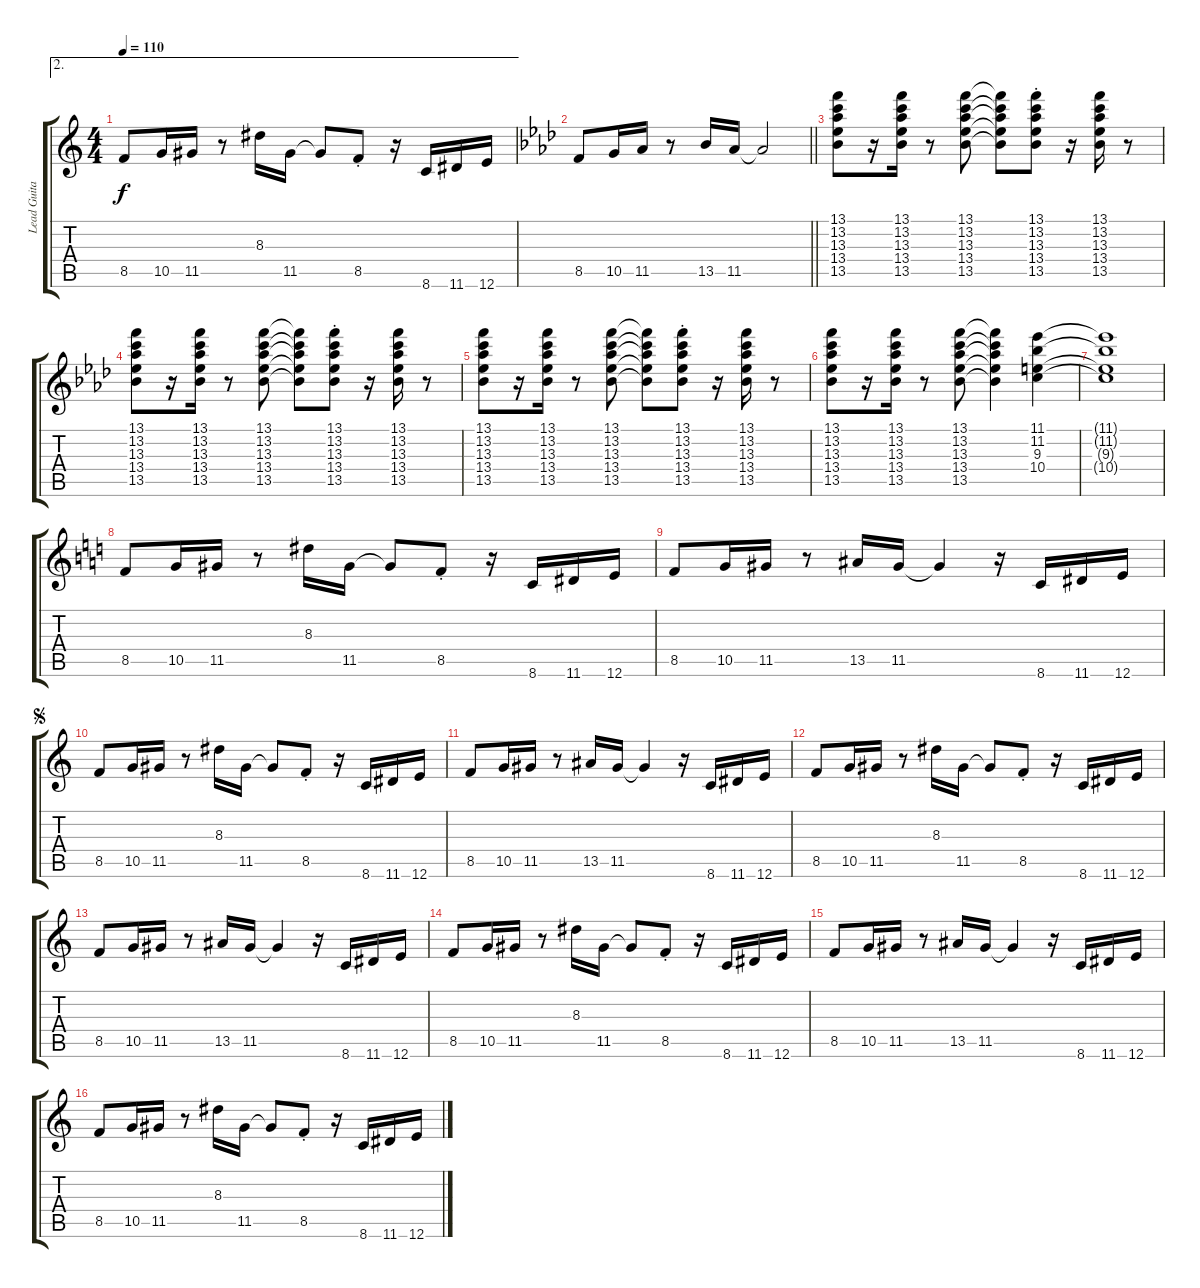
\track ("Lead Guitar" "Lead Guita") {instrument electricguitarclean}
\staff {score tabs}
\tuning (E4 B3 G3 D3 A2 E2) {hide}
\ae 2
\ts (4 4)
\tempo 110
\clef g2
\ks c
8.5.8{dy f} 10.5.16 11.5.16 r.8 8.3.16 11.5.16 11.5{t}.8 8.5{st}.8 r.16 8.6.16 11.6.16 12.6.16 |
\barLineRight lightlight
\ks ab
8.5.8 10.5.16 11.5.16 r.8 13.5.16 11.5.16 11.5{t}.2 |
(13.1 13.2 13.3 13.4 13.5).8 r.16 (13.1 13.2 13.3 13.4 13.5).16 r.8 (13.1 13.2 13.3 13.4 13.5).8 (13.1{t} 13.2{t} 13.3{t} 13.4{t} 13.5{t}).8 (13.1{st} 13.2{st} 13.3{st} 13.4{st} 13.5{st}).8 r.16 (13.1 13.2 13.3 13.4 13.5).16 r.8 |
(13.1 13.2 13.3 13.4 13.5).8 r.16 (13.1 13.2 13.3 13.4 13.5).16 r.8 (13.1 13.2 13.3 13.4 13.5).8 (13.1{t} 13.2{t} 13.3{t} 13.4{t} 13.5{t}).8 (13.1{st} 13.2{st} 13.3{st} 13.4{st} 13.5{st}).8 r.16 (13.1 13.2 13.3 13.4 13.5).16 r.8 |
(13.1 13.2 13.3 13.4 13.5).8 r.16 (13.1 13.2 13.3 13.4 13.5).16 r.8 (13.1 13.2 13.3 13.4 13.5).8 (13.1{t} 13.2{t} 13.3{t} 13.4{t} 13.5{t}).8 (13.1{st} 13.2{st} 13.3{st} 13.4{st} 13.5{st}).8 r.16 (13.1 13.2 13.3 13.4 13.5).16 r.8 |
(13.1 13.2 13.3 13.4 13.5).8 r.16 (13.1 13.2 13.3 13.4 13.5).16 r.8 (13.1 13.2 13.3 13.4 13.5).8 (13.1{t} 13.2{t} 13.3{t} 13.4{t} 13.5{t}).4 (11.1 11.2 9.3 10.4).4 |
(11.1{t} 11.2{t} 9.3{t} 10.4{t}).1 |
\ks c
8.5.8 10.5.16 11.5.16 r.8 8.3.16 11.5.16 11.5{t}.8 8.5{st}.8 r.16 8.6.16 11.6.16 12.6.16 |
8.5.8 10.5.16 11.5.16 r.8 13.5.16 11.5.16 11.5{t}.4 r.16 8.6.16 11.6.16 12.6.16 |
\jump segno
8.5.8 10.5.16 11.5.16 r.8 8.3.16 11.5.16 11.5{t}.8 8.5{st}.8 r.16 8.6.16 11.6.16 12.6.16 |
8.5.8 10.5.16 11.5.16 r.8 13.5.16 11.5.16 11.5{t}.4 r.16 8.6.16 11.6.16 12.6.16 |
8.5.8 10.5.16 11.5.16 r.8 8.3.16 11.5.16 11.5{t}.8 8.5{st}.8 r.16 8.6.16 11.6.16 12.6.16 |
8.5.8 10.5.16 11.5.16 r.8 13.5.16 11.5.16 11.5{t}.4 r.16 8.6.16 11.6.16 12.6.16 |
8.5.8 10.5.16 11.5.16 r.8 8.3.16 11.5.16 11.5{t}.8 8.5{st}.8 r.16 8.6.16 11.6.16 12.6.16 |
8.5.8 10.5.16 11.5.16 r.8 13.5.16 11.5.16 11.5{t}.4 r.16 8.6.16 11.6.16 12.6.16 |
8.5.8 10.5.16 11.5.16 r.8 8.3.16 11.5.16 11.5{t}.8 8.5{st}.8 r.16 8.6.16 11.6.16 12.6.16
